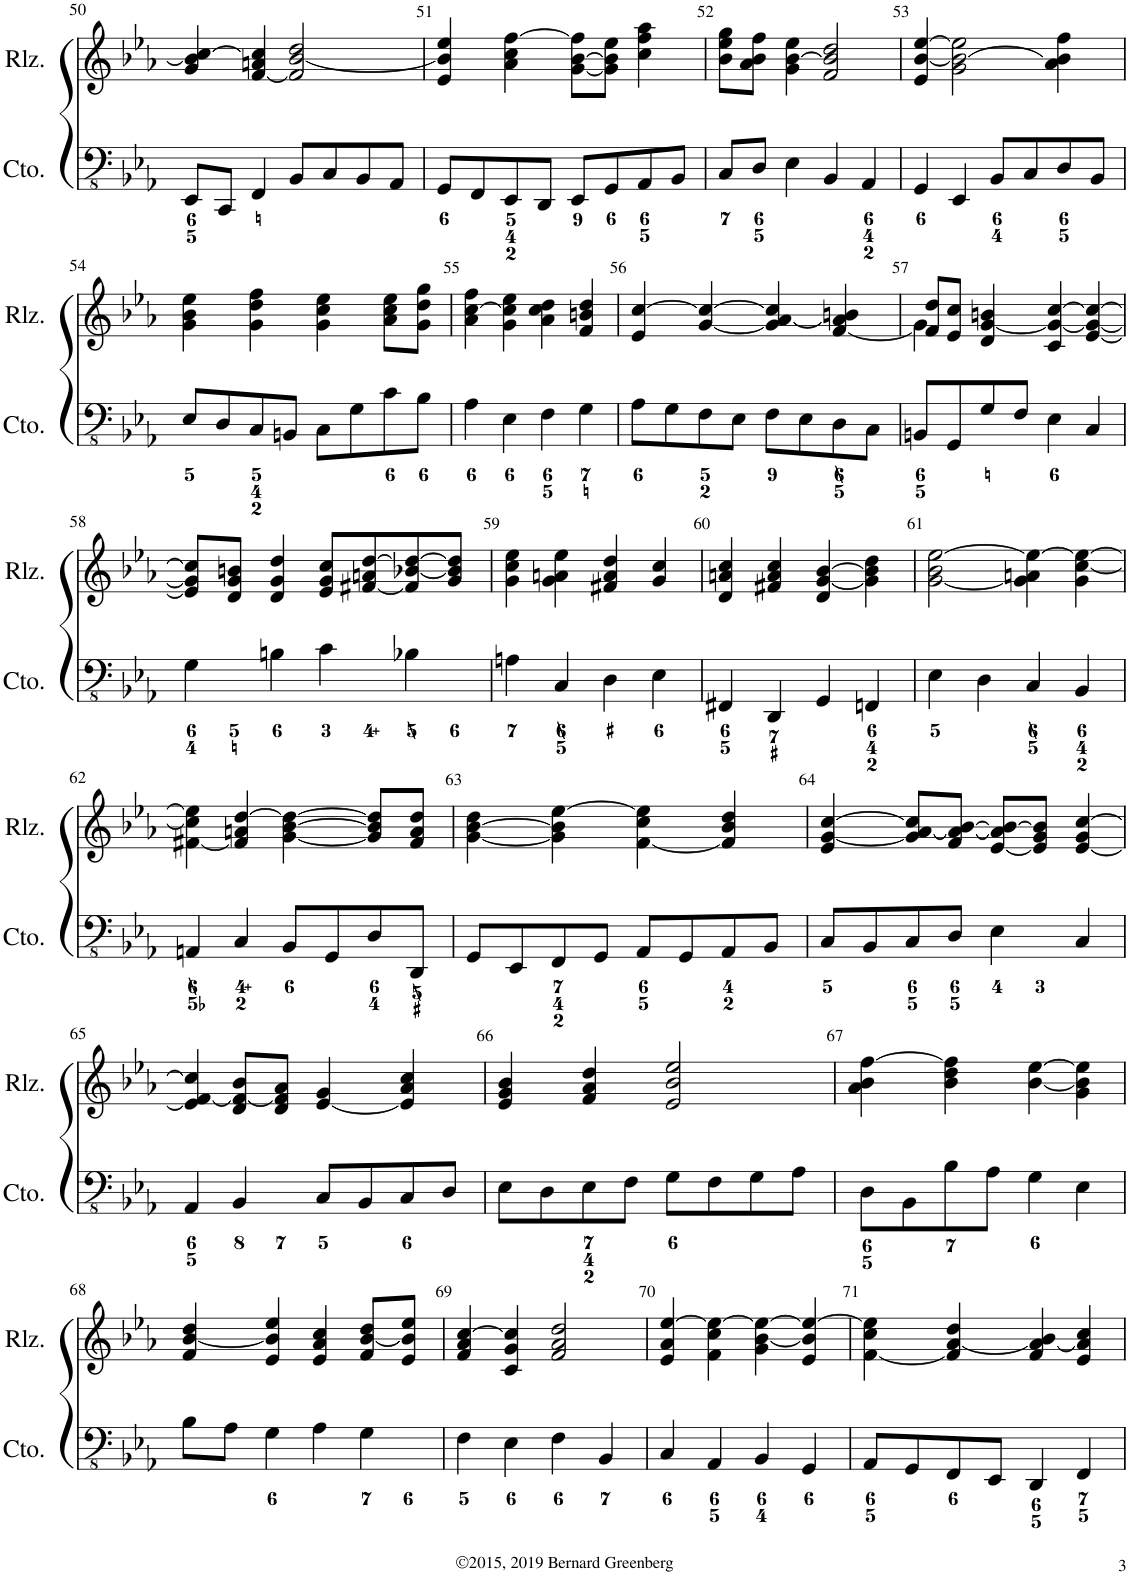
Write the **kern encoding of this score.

**kern	**kern
*part2	*part1
*staff2	*staff1
*I"Continuo	*I"Realization
*I'Cto.	*I'Rlz.
!!LO:PB:g=z
*clefFv4	*clefG2
*Trd7c12	*
*k[b-e-a-]	*k[b-e-a-]
*M4/4	*M4/4
=50	=50
8EEE-/L	4g/ 4b-/] [4cc/
8CCC/J	.
4FFF/	[4f/ 4an/ 4cc/]
8BBB-/L	2f/] [<2b-/ 2dd/
8CC/	.
8BBB-/	.
8AAA-/J	.
=51	=51
8GGG/L	4e-/ 4b-/] 4ee-/
8FFF/	.
8EEE-/	4a-\ 4cc\ [4ff\
8DDD/J	.
8EEE-/L	[8g\ [8b-\ 8ff\]L
8GGG/	8g\] 8b-\] 8ee-\J
8AAA-/	4cc\ 4ff\ 4aa-\
8BBB-/J	.
=52	=52
8CC/L	8b-\ 8ee-\ 8gg\L
8DD/J	8a-\ 8b-\ 8ff\J
4EE-\	4g\ [4b-\ 4ee-\
4BBB-/	2f/ 2b-/] 2dd/
4AAA-/	.
=53	=53
4GGG/	4e-/ [4b-/ [4ee-/
4EEE-/	2g\ 2b-\_ 2ee-\]
8BBB-/L	.
8CC/	.
8DD/	4a-\ 4b-\] 4ff\
8BBB-/J	.
!!LO:LB:g=z
=54	=54
8EE-/L	4g\ 4b-\ 4ee-\
8DD/	.
8CC/	4g\ 4dd\ 4ff\
8BBBn/J	.
8CC\L	4g\ 4cc\ 4ee-\
8GG\	.
8C\	8a-\ 8cc\ 8ee-\L
8BB-\J	8g\ 8dd\ 8gg\J
=55	=55
4AA-\	4a-\ [4cc\ 4ff\
4EE-\	4g\ 4cc\] 4ee-\
4FF\	4a-\ 4cc\ 4dd\
4GG\	4f/ 4bn/ 4dd/
=56	=56
8AA-\L	4e-/ [4cc/
8GG\	.
8FF\	[4g/ 4cc/_
8EE-\J	.
8FF\L	4g/] [4a-/ 4cc/]
8EE-\	.
8DD\	[<4f/ 4a-/] 4bn/
8CC\J	.
=57	=57
*	*^
8BBBn/L	8f/] 8dd/L	4g\
8GGG/	8e-/ 8cc/J	.
8GG/	4d/ [4g/ 4bn/	2.ryy
8FF/J	.	.
4EE-\	4c/ 4g/_ [4cc/	.
4CC/	[4e-/ 4g/_ 4cc/_	.
*	*v	*v
!!LO:LB:g=z
=58	=58
4GG\	8e-/] 8g/] 8cc/]L
.	8d/ 8g/ 8bn/J
4BBn\	4d/ 4g/ 4dd/
4C\	8e-/ 8g/ 8cc/L
.	[8f#X/ 8an/ [8dd/
4BB-X\	8f#/] [8b-X/ 8dd/_
.	8g/ 8b-/] 8dd/]J
=59	=59
4AAn\	4g\ 4cc\ 4ee-\
4CC/	4g\ 4an\ 4ee-\
4DD\	4f#X/ 4a/ 4dd/
4EE-\	4g/ 4cc/
=60	=60
4FFF#X/	4d/ 4an/ 4cc/
4DDD/	4f#X/ 4a/ 4cc/
4GGG/	4d/ [4g/ [4b-/
4FFFn/	4g\] 4b-\] 4dd\
=61	=61
4EE-\	[2g\ 2b-\ [2ee-\
4DD\	.
4CC/	4g\] 4an\ 4ee-\_
4BBB-/	4g\ [4cc\ 4ee-\_
!!LO:LB:g=z
=62	=62
4AAAn/	[4f#X\ 4cc\] 4ee-\]
4CC/	4f#/] 4an/ [4dd/
8BBB-/L	[4g\ [4b-\ 4dd\_
8GGG/	.
8DD/	8g/] 8b-/] 8dd/]L
8DDD/J	8f#/ 8a/ 8dd/J
=63	=63
8GGG/L	[4g\ [4b-\ 4dd\
8EEE-/	.
8FFF/	4g\] 4b-\] [4ee-\
8GGG/J	.
8AAA-/L	[4f\ 4cc\ 4ee-\]
8GGG/	.
8AAA-/	4f/] 4b-/ 4dd/
8BBB-/J	.
=64	=64
8CC/L	4e-/ [4g/ [4cc/
8BBB-/	.
8CC/	8g/] [8a-/ 8cc/]L
8DD/J	8f/ 8a-/_ [8b-/J
4EE-\	[8e-/ 8a-/] 8b-/_L
.	8e-/] 8g/ 8b-/]J
4CC/	[4e-/ 4g/ [4cc/
!!LO:LB:g=z
=65	=65
4AAA-/	4e-/] [4f/ 4cc/]
4BBB-/	8d/ 8f/_ 8b-/L
.	8d/ 8f/] 8a-/J
8CC/L	[4e-/ 4g/
8BBB-/	.
8CC/	4e-/] 4a-/ 4cc/
8DD/J	.
=66	=66
8EE-\L	4e-/ 4g/ 4b-/
8DD\	.
8EE-\	4f/ 4a-/ 4dd/
8FF\J	.
8GG\L	2e-/ 2b-/ 2ee-/
8FF\	.
8GG\	.
8AA-\J	.
=67	=67
8DD\L	4a-\ 4b-\ [4ff\
8BBB-\	.
8BB-\	4b-\ 4dd\ 4ff\]
8AA-\J	.
4GG\	[4b-\ [4ee-\
4EE-\	4g\ 4b-\] 4ee-\]
!!LO:LB:g=z
=68	=68
8BB-\L	4f/ [4b-/ 4dd/
8AA-\J	.
4GG\	4e-/ 4b-/] 4ee-/
4AA-\	4e-/ 4a-/ 4cc/
4GG\	8f/ [8b-/ 8dd/L
.	8e-/ 8b-/] 8ee-/J
=69	=69
4FF\	4f/ 4a-/ [4cc/
4EE-\	4c/ 4g/ 4cc/]
4FF\	2f/ 2a-/ 2dd/
4BBB-/	.
=70	=70
4CC/	4e-/ 4a-/ [4ee-/
4AAA-/	4f\ 4cc\ 4ee-\_
4BBB-/	4g\ [4b-\ 4ee-\_
4GGG/	4e-/ 4b-/] 4ee-/_
=71	=71
8AAA-/L	[4f\ 4cc\ 4ee-\]
8GGG/	.
8FFF/	4f/] [4a-/ 4dd/
8EEE-/J	.
4DDD/	4f/ 4a-/_ 4b-/
4FFF/	4e-/ 4a-/] 4cc/
=	=
*-	*-
